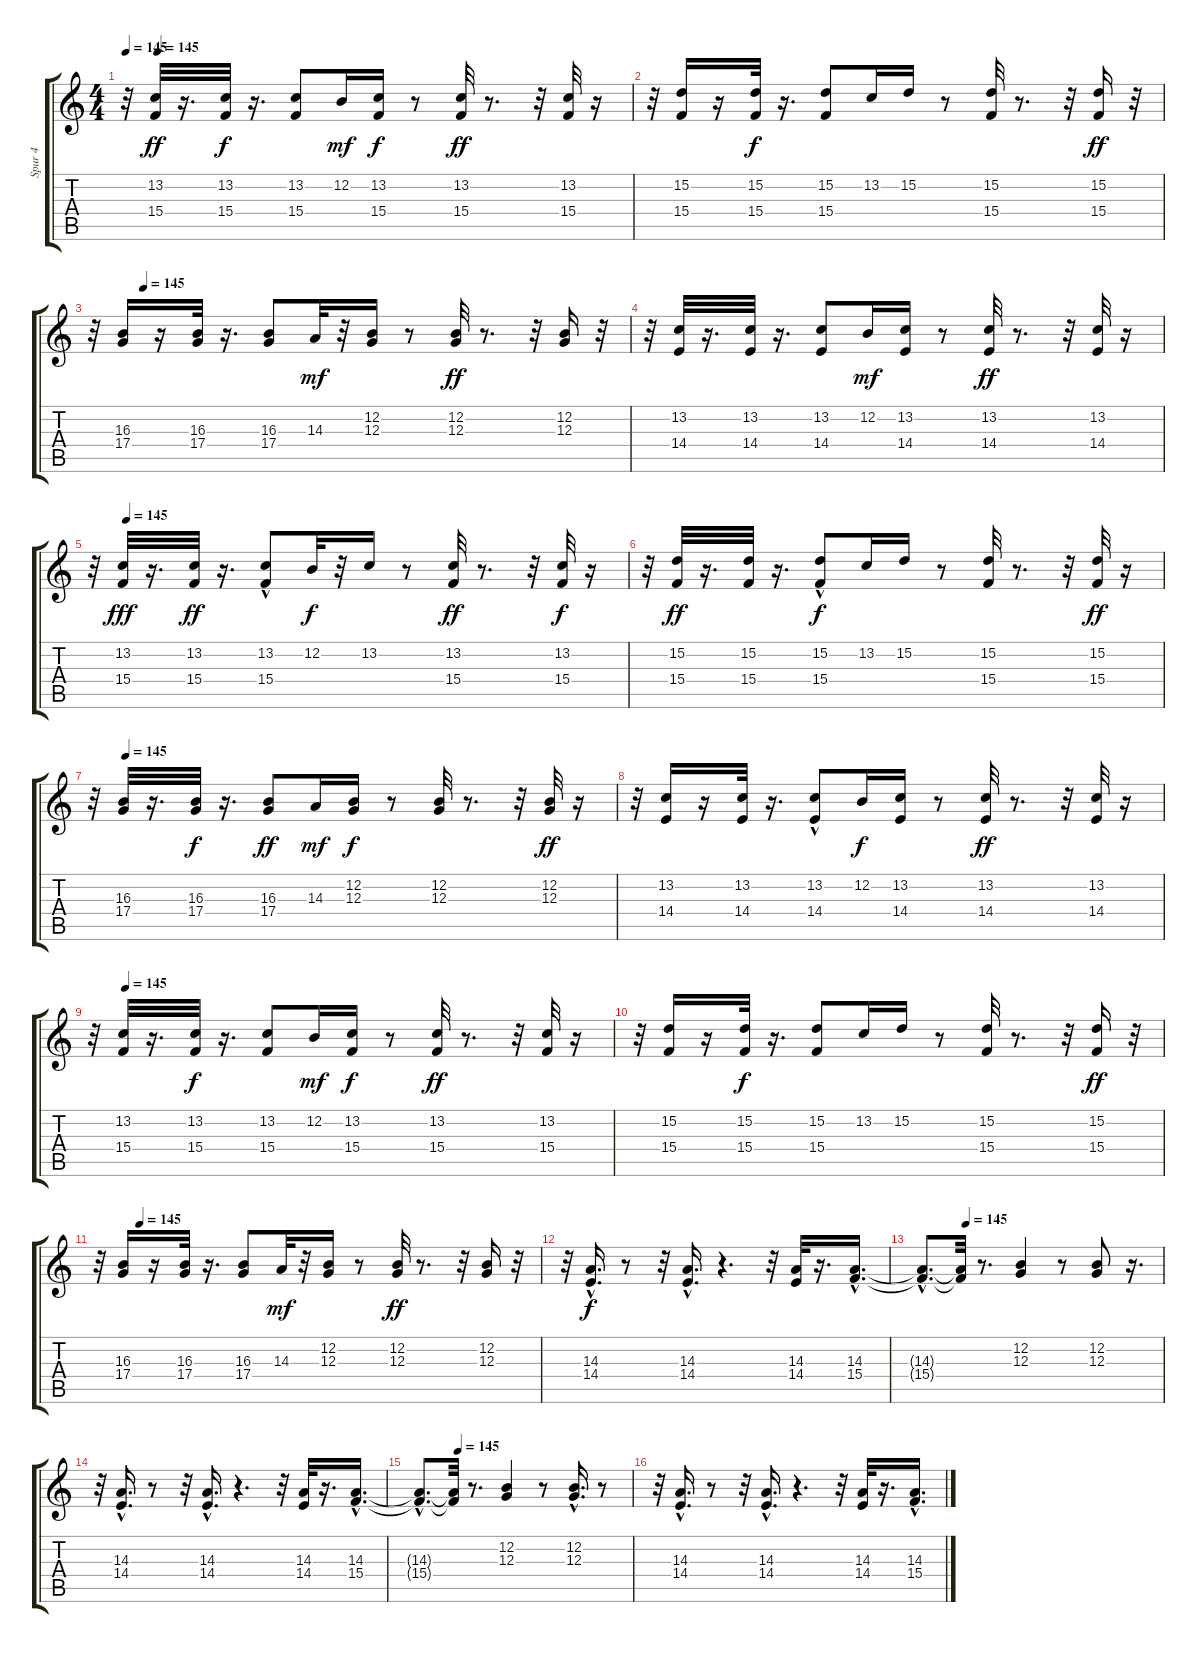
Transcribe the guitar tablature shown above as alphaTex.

\track ("Spur 4" "Spur 4") {instrument synthbrass1}
\staff {score tabs}
\tuning (E4 B3 G3 D3 A2 E2) {hide}
\ts (4 4)
\tempo 145
\tempo (145 0.0625)
\clef g2
\ks c
r.32{dy ff} (13.2 15.4).32 r.16{d} (13.2 15.4).32{dy f} r.16{d} (13.2 15.4).8 12.2.16{dy mf} (13.2 15.4).16{dy f} r.8 (13.2 15.4).32{dy ff} r.8{d} r.32 (13.2 15.4).32 r.16 |
r.32 (15.2 15.4).16 r.16 (15.2 15.4).32{dy f} r.16{d} (15.2 15.4).8 13.2.16 15.2.16 r.8 (15.2 15.4).32 r.8{d} r.32 (15.2 15.4).16{dy ff} r.32 |
\tempo (145 0.09375)
r.32 (16.3 17.4).16 r.16 (16.3 17.4).32 r.16{d} (16.3 17.4).8 14.3.32{dy mf} r.32 (12.2 12.3).16 r.8 (12.2 12.3).32{dy ff} r.8{d} r.32 (12.2 12.3).16 r.32 |
r.32 (13.2 14.4).32 r.16{d} (13.2 14.4).32 r.16{d} (13.2 14.4).8 12.2.16{dy mf} (13.2 14.4).16 r.8 (13.2 14.4).32{dy ff} r.8{d} r.32 (13.2 14.4).32 r.16 |
\tempo (145 0.0625)
r.32 (13.2 15.4).32{dy fff} r.16{d} (13.2 15.4).32{dy ff} r.16{d} (13.2 15.4{hac}).8 12.2.32{dy f} r.32 13.2.16 r.8 (13.2 15.4).32{dy ff} r.8{d} r.32 (13.2 15.4).32{dy f} r.16 |
r.32 (15.2 15.4).32{dy ff} r.16{d} (15.2 15.4).32 r.16{d} (15.2{hac} 15.4{hac}).8{dy f} 13.2.16 15.2.16 r.8 (15.2 15.4).32 r.8{d} r.32 (15.2 15.4).32{dy ff} r.16 |
\tempo (145 0.0625)
r.32 (16.3 17.4).32 r.16{d} (16.3 17.4).32{dy f} r.16{d} (16.3 17.4).8{dy ff} 14.3.16{dy mf} (12.2 12.3).16{dy f} r.8 (12.2 12.3).32 r.8{d} r.32 (12.2 12.3).32{dy ff} r.16 |
r.32 (13.2 14.4).16 r.16 (13.2 14.4).32 r.16{d} (13.2{hac} 14.4).8 12.2.16{dy f} (13.2 14.4).16 r.8 (13.2 14.4).32{dy ff} r.8{d} r.32 (13.2 14.4).32 r.16 |
\tempo (145 0.0625)
r.32 (13.2 15.4).32 r.16{d} (13.2 15.4).32{dy f} r.16{d} (13.2 15.4).8 12.2.16{dy mf} (13.2 15.4).16{dy f} r.8 (13.2 15.4).32{dy ff} r.8{d} r.32 (13.2 15.4).32 r.16 |
r.32 (15.2 15.4).16 r.16 (15.2 15.4).32{dy f} r.16{d} (15.2 15.4).8 13.2.16 15.2.16 r.8 (15.2 15.4).32 r.8{d} r.32 (15.2 15.4).16{dy ff} r.32 |
\tempo (145 0.09375)
r.32 (16.3 17.4).16 r.16 (16.3 17.4).32 r.16{d} (16.3 17.4).8 14.3.32{dy mf} r.32 (12.2 12.3).16 r.8 (12.2 12.3).32{dy ff} r.8{d} r.32 (12.2 12.3).16 r.32 |
r.32 (14.3{hac} 14.4{hac}).16{d dy f} r.8 r.32 (14.3{hac} 14.4{hac}).16{d} r.4{d} r.32 (14.3 14.4).32 r.16{d} (14.3{hac} 15.4{hac}).16{d} |
\tempo (145 0.1875)
(14.3{hac t} 15.4{hac t}).8{d} (14.3{t} 15.4{t}).32 r.8{d} (12.2 12.3).4 r.8 (12.2 12.3).8 r.16{d} |
r.32 (14.3{hac} 14.4{hac}).16{d} r.8 r.32 (14.3{hac} 14.4{hac}).16{d} r.4{d} r.32 (14.3 14.4).32 r.16{d} (14.3{hac} 15.4{hac}).16{d} |
\tempo (145 0.1875)
(14.3{hac t} 15.4{hac t}).8{d} (14.3{t} 15.4{t}).32 r.8{d} (12.2 12.3).4 r.8 (12.2{hac} 12.3{hac}).16{d} r.8 |
r.32 (14.3{hac} 14.4{hac}).16{d} r.8 r.32 (14.3{hac} 14.4{hac}).16{d} r.4{d} r.32 (14.3 14.4).32 r.16{d} (14.3{hac} 15.4{hac}).16{d}
